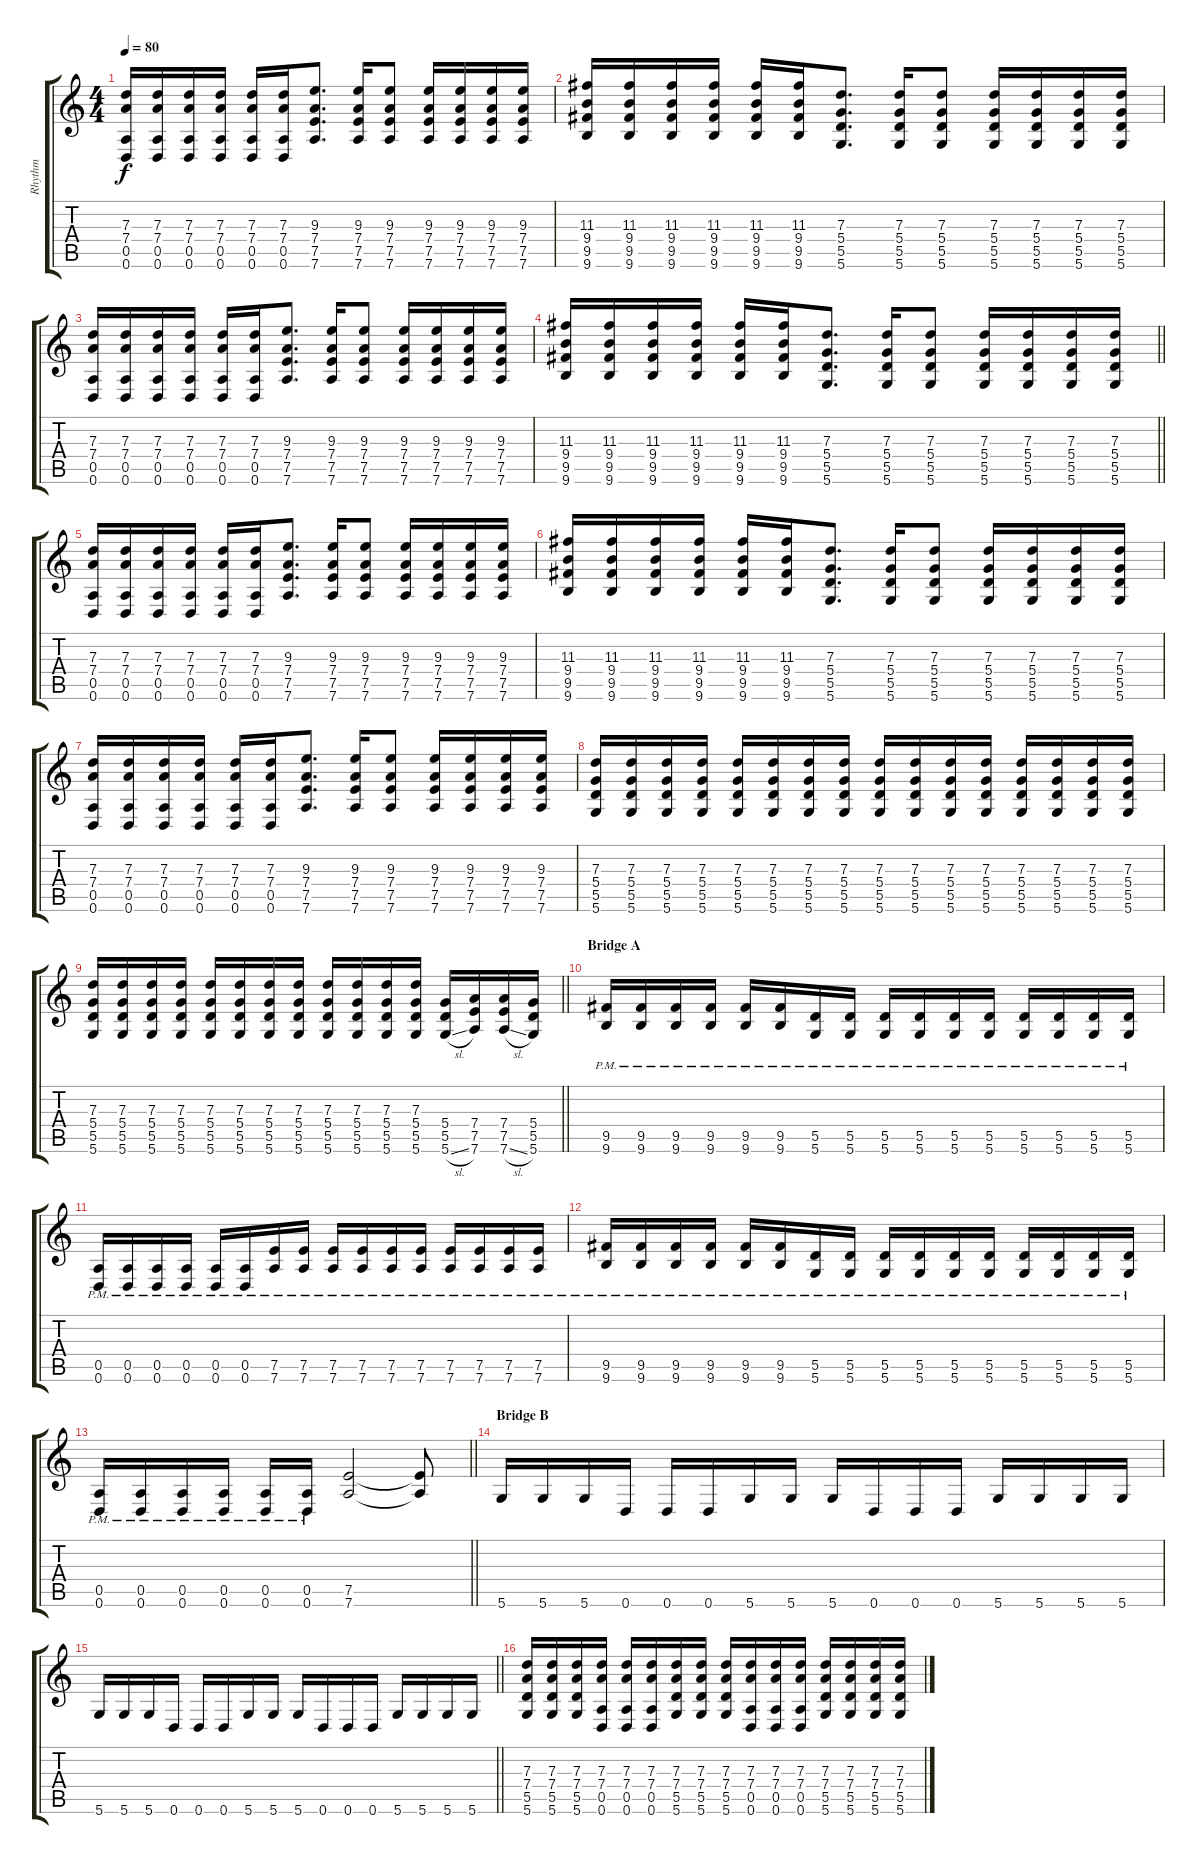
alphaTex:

\track ("Rhythm" "Rhythm") {instrument distortionguitar}
\staff {score tabs}
\tuning (E4 B3 G3 D3 A2 D2) {hide}
\ts (4 4)
\tempo 80
\clef g2
\ks c
(7.3 7.4 0.5 0.6).16{dy f} (7.3 7.4 0.5 0.6).16 (7.3 7.4 0.5 0.6).16 (7.3 7.4 0.5 0.6).16 (7.3 7.4 0.5 0.6).16 (7.3 7.4 0.5 0.6).16 (9.3 7.4 7.5 7.6).8{d} (9.3 7.4 7.5 7.6).16 (9.3 7.4 7.5 7.6).8 (9.3 7.4 7.5 7.6).16 (9.3 7.4 7.5 7.6).16 (9.3 7.4 7.5 7.6).16 (9.3 7.4 7.5 7.6).16 |
(11.3 9.4 9.5 9.6).16 (11.3 9.4 9.5 9.6).16 (11.3 9.4 9.5 9.6).16 (11.3 9.4 9.5 9.6).16 (11.3 9.4 9.5 9.6).16 (11.3 9.4 9.5 9.6).16 (7.3 5.4 5.5 5.6).8{d} (7.3 5.4 5.5 5.6).16 (7.3 5.4 5.5 5.6).8 (7.3 5.4 5.5 5.6).16 (7.3 5.4 5.5 5.6).16 (7.3 5.4 5.5 5.6).16 (7.3 5.4 5.5 5.6).16 |
(7.3 7.4 0.5 0.6).16 (7.3 7.4 0.5 0.6).16 (7.3 7.4 0.5 0.6).16 (7.3 7.4 0.5 0.6).16 (7.3 7.4 0.5 0.6).16 (7.3 7.4 0.5 0.6).16 (9.3 7.4 7.5 7.6).8{d} (9.3 7.4 7.5 7.6).16 (9.3 7.4 7.5 7.6).8 (9.3 7.4 7.5 7.6).16 (9.3 7.4 7.5 7.6).16 (9.3 7.4 7.5 7.6).16 (9.3 7.4 7.5 7.6).16 |
\barLineRight lightlight
(11.3 9.4 9.5 9.6).16 (11.3 9.4 9.5 9.6).16 (11.3 9.4 9.5 9.6).16 (11.3 9.4 9.5 9.6).16 (11.3 9.4 9.5 9.6).16 (11.3 9.4 9.5 9.6).16 (7.3 5.4 5.5 5.6).8{d} (7.3 5.4 5.5 5.6).16 (7.3 5.4 5.5 5.6).8 (7.3 5.4 5.5 5.6).16 (7.3 5.4 5.5 5.6).16 (7.3 5.4 5.5 5.6).16 (7.3 5.4 5.5 5.6).16 |
(7.3 7.4 0.5 0.6).16 (7.3 7.4 0.5 0.6).16 (7.3 7.4 0.5 0.6).16 (7.3 7.4 0.5 0.6).16 (7.3 7.4 0.5 0.6).16 (7.3 7.4 0.5 0.6).16 (9.3 7.4 7.5 7.6).8{d} (9.3 7.4 7.5 7.6).16 (9.3 7.4 7.5 7.6).8 (9.3 7.4 7.5 7.6).16 (9.3 7.4 7.5 7.6).16 (9.3 7.4 7.5 7.6).16 (9.3 7.4 7.5 7.6).16 |
(11.3 9.4 9.5 9.6).16 (11.3 9.4 9.5 9.6).16 (11.3 9.4 9.5 9.6).16 (11.3 9.4 9.5 9.6).16 (11.3 9.4 9.5 9.6).16 (11.3 9.4 9.5 9.6).16 (7.3 5.4 5.5 5.6).8{d} (7.3 5.4 5.5 5.6).16 (7.3 5.4 5.5 5.6).8 (7.3 5.4 5.5 5.6).16 (7.3 5.4 5.5 5.6).16 (7.3 5.4 5.5 5.6).16 (7.3 5.4 5.5 5.6).16 |
(7.3 7.4 0.5 0.6).16 (7.3 7.4 0.5 0.6).16 (7.3 7.4 0.5 0.6).16 (7.3 7.4 0.5 0.6).16 (7.3 7.4 0.5 0.6).16 (7.3 7.4 0.5 0.6).16 (9.3 7.4 7.5 7.6).8{d} (9.3 7.4 7.5 7.6).16 (9.3 7.4 7.5 7.6).8 (9.3 7.4 7.5 7.6).16 (9.3 7.4 7.5 7.6).16 (9.3 7.4 7.5 7.6).16 (9.3 7.4 7.5 7.6).16 |
(7.3 5.4 5.5 5.6).16 (7.3 5.4 5.5 5.6).16 (7.3 5.4 5.5 5.6).16 (7.3 5.4 5.5 5.6).16 (7.3 5.4 5.5 5.6).16 (7.3 5.4 5.5 5.6).16 (7.3 5.4 5.5 5.6).16 (7.3 5.4 5.5 5.6).16 (7.3 5.4 5.5 5.6).16 (7.3 5.4 5.5 5.6).16 (7.3 5.4 5.5 5.6).16 (7.3 5.4 5.5 5.6).16 (7.3 5.4 5.5 5.6).16 (7.3 5.4 5.5 5.6).16 (7.3 5.4 5.5 5.6).16 (7.3 5.4 5.5 5.6).16 |
\barLineRight lightlight
(7.3 5.4 5.5 5.6).16 (7.3 5.4 5.5 5.6).16 (7.3 5.4 5.5 5.6).16 (7.3 5.4 5.5 5.6).16 (7.3 5.4 5.5 5.6).16 (7.3 5.4 5.5 5.6).16 (7.3 5.4 5.5 5.6).16 (7.3 5.4 5.5 5.6).16 (7.3 5.4 5.5 5.6).16 (7.3 5.4 5.5 5.6).16 (7.3 5.4 5.5 5.6).16 (7.3 5.4 5.5 5.6).16 (5.4 5.5 5.6{sl}).16 (7.4 7.5 7.6).16 (7.4 7.5 7.6{sl}).16 (5.4 5.5 5.6).16 |
\section ("" "Bridge A")
(9.5{pm} 9.6{pm}).16 (9.5{pm} 9.6{pm}).16 (9.5{pm} 9.6{pm}).16 (9.5{pm} 9.6{pm}).16 (9.5{pm} 9.6{pm}).16 (9.5{pm} 9.6{pm}).16 (5.5{pm} 5.6{pm}).16 (5.5{pm} 5.6{pm}).16 (5.5{pm} 5.6{pm}).16 (5.5{pm} 5.6{pm}).16 (5.5{pm} 5.6{pm}).16 (5.5{pm} 5.6{pm}).16 (5.5{pm} 5.6{pm}).16 (5.5{pm} 5.6{pm}).16 (5.5{pm} 5.6{pm}).16 (5.5{pm} 5.6{pm}).16 |
(0.5{pm} 0.6{pm}).16 (0.5{pm} 0.6{pm}).16 (0.5{pm} 0.6{pm}).16 (0.5{pm} 0.6{pm}).16 (0.5{pm} 0.6{pm}).16 (0.5{pm} 0.6{pm}).16 (7.5{pm} 7.6{pm}).16 (7.5{pm} 7.6{pm}).16 (7.5{pm} 7.6{pm}).16 (7.5{pm} 7.6{pm}).16 (7.5{pm} 7.6{pm}).16 (7.5{pm} 7.6{pm}).16 (7.5{pm} 7.6{pm}).16 (7.5{pm} 7.6{pm}).16 (7.5{pm} 7.6{pm}).16 (7.5{pm} 7.6{pm}).16 |
(9.5{pm} 9.6{pm}).16 (9.5{pm} 9.6{pm}).16 (9.5{pm} 9.6{pm}).16 (9.5{pm} 9.6{pm}).16 (9.5{pm} 9.6{pm}).16 (9.5{pm} 9.6{pm}).16 (5.5{pm} 5.6{pm}).16 (5.5{pm} 5.6{pm}).16 (5.5{pm} 5.6{pm}).16 (5.5{pm} 5.6{pm}).16 (5.5{pm} 5.6{pm}).16 (5.5{pm} 5.6{pm}).16 (5.5{pm} 5.6{pm}).16 (5.5{pm} 5.6{pm}).16 (5.5{pm} 5.6{pm}).16 (5.5{pm} 5.6{pm}).16 |
\barLineRight lightlight
(0.5{pm} 0.6{pm}).16 (0.5{pm} 0.6{pm}).16 (0.5{pm} 0.6{pm}).16 (0.5{pm} 0.6{pm}).16 (0.5{pm} 0.6{pm}).16 (0.5{pm} 0.6{pm}).16 (7.5 7.6).2 (7.5{t} 7.6{t}).8 |
\section ("" "Bridge B")
5.6.16 5.6.16 5.6.16 0.6.16 0.6.16 0.6.16 5.6.16 5.6.16 5.6.16 0.6.16 0.6.16 0.6.16 5.6.16 5.6.16 5.6.16 5.6.16 |
\barLineRight lightlight
5.6.16 5.6.16 5.6.16 0.6.16 0.6.16 0.6.16 5.6.16 5.6.16 5.6.16 0.6.16 0.6.16 0.6.16 5.6.16 5.6.16 5.6.16 5.6.16 |
(7.3 7.4 5.5 5.6).16 (7.3 7.4 5.5 5.6).16 (7.3 7.4 5.5 5.6).16 (7.3 7.4 0.5 0.6).16 (7.3 7.4 0.5 0.6).16 (7.3 7.4 0.5 0.6).16 (7.3 7.4 5.5 5.6).16 (7.3 7.4 5.5 5.6).16 (7.3 7.4 5.5 5.6).16 (7.3 7.4 0.5 0.6).16 (7.3 7.4 0.5 0.6).16 (7.3 7.4 0.5 0.6).16 (7.3 7.4 5.5 5.6).16 (7.3 7.4 5.5 5.6).16 (7.3 7.4 5.5 5.6).16 (7.3 7.4 5.5 5.6).16
